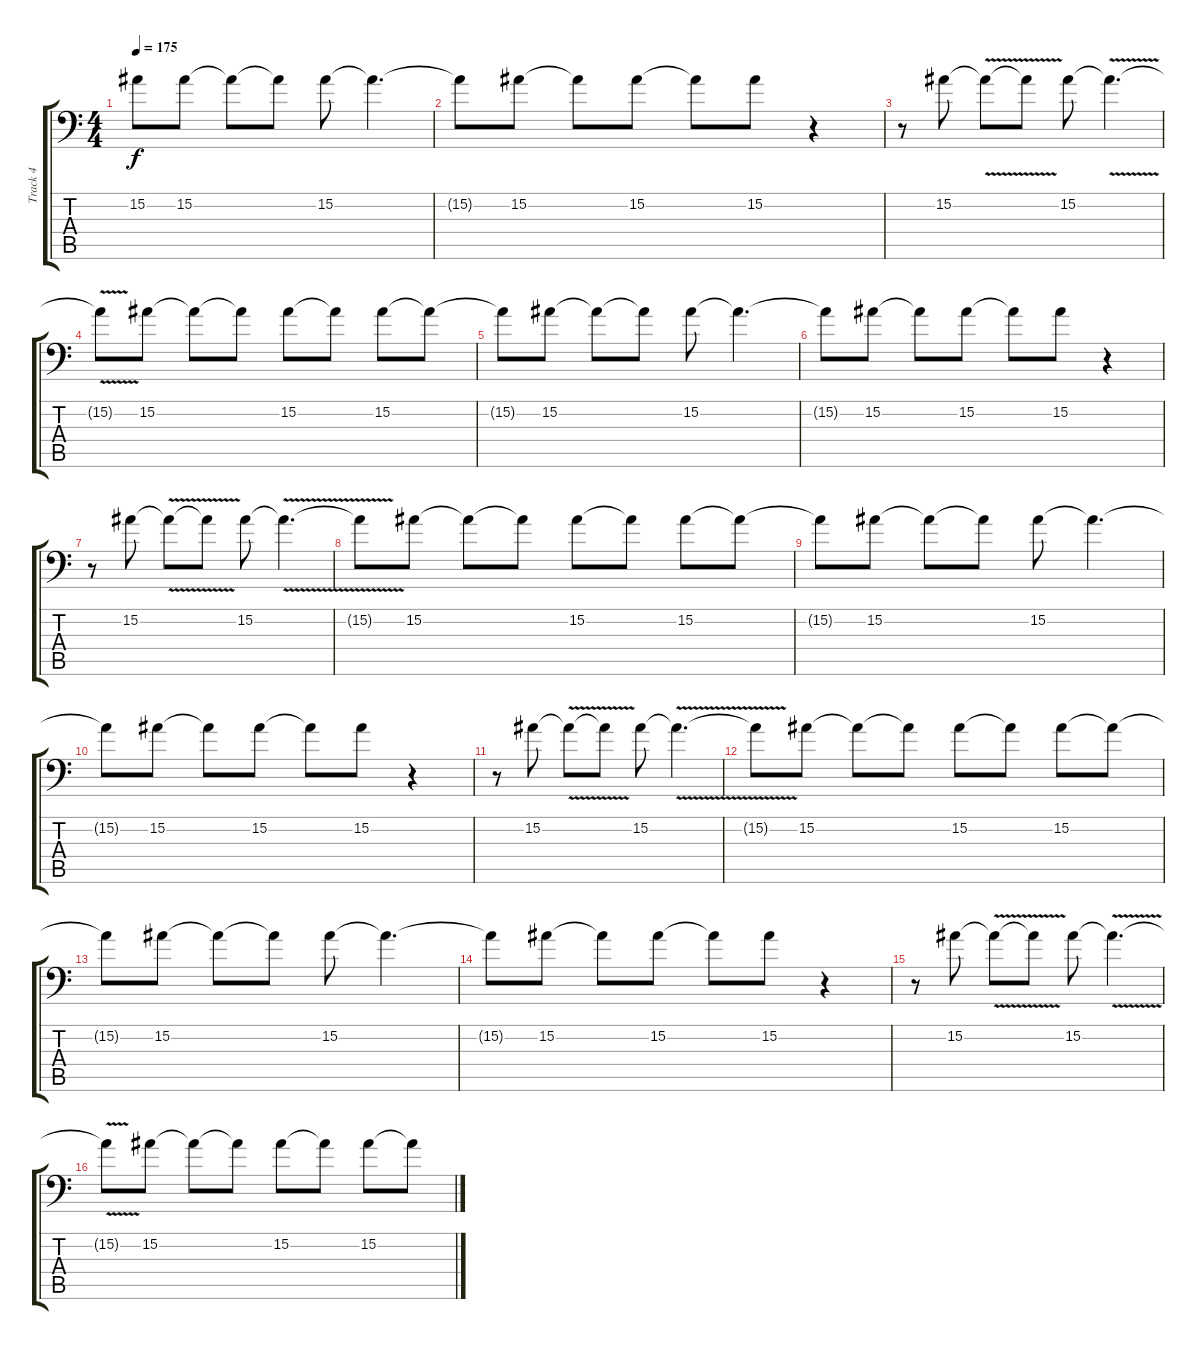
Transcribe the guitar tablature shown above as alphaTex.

\track ("Track 4" "Track 4") {instrument lead2sawtooth}
\staff {score tabs}
\tuning (C4 G3 Eb3 Bb2 F2 Bb1) {hide}
\ts (4 4)
\tempo 175
\clef f4
\ks c
15.2{t}.8{dy f} 15.2.8 15.2{t}.8 15.2{t}.8 15.2.8 15.2{t}.4{d} |
15.2{t}.8 15.2.8 15.2{t}.8 15.2.8 15.2{t}.8 15.2.8 r.4 |
r.8{volume 6} 15.2.8 15.2{v t}.8 15.2{v t}.8 15.2.8 15.2{v t}.4{d} |
15.2{t}.8 15.2.8 15.2{t}.8 15.2{t}.8 15.2.8 15.2{t}.8 15.2.8 15.2{t}.8 |
15.2{t}.8 15.2.8 15.2{t}.8 15.2{t}.8 15.2.8 15.2{t}.4{d} |
15.2{t}.8 15.2.8 15.2{t}.8 15.2.8 15.2{t}.8 15.2.8 r.4 |
r.8{volume 13} 15.2.8 15.2{v t}.8 15.2{v t}.8 15.2.8 15.2{v t}.4{d} |
15.2{t}.8 15.2.8 15.2{t}.8 15.2{t}.8 15.2.8 15.2{t}.8 15.2.8 15.2{t}.8 |
15.2{t}.8 15.2.8 15.2{t}.8 15.2{t}.8 15.2.8 15.2{t}.4{d} |
15.2{t}.8 15.2.8 15.2{t}.8 15.2.8 15.2{t}.8 15.2.8 r.4 |
r.8 15.2.8 15.2{v t}.8 15.2{v t}.8 15.2.8 15.2{v t}.4{d} |
15.2{t}.8 15.2.8 15.2{t}.8 15.2{t}.8 15.2.8 15.2{t}.8 15.2.8 15.2{t}.8 |
15.2{t}.8 15.2.8 15.2{t}.8 15.2{t}.8 15.2.8 15.2{t}.4{d} |
15.2{t}.8 15.2.8 15.2{t}.8 15.2.8 15.2{t}.8 15.2.8 r.4 |
r.8 15.2.8 15.2{v t}.8 15.2{v t}.8 15.2.8 15.2{v t}.4{d} |
15.2{t}.8 15.2.8 15.2{t}.8 15.2{t}.8 15.2.8 15.2{t}.8 15.2.8 15.2{t}.8
